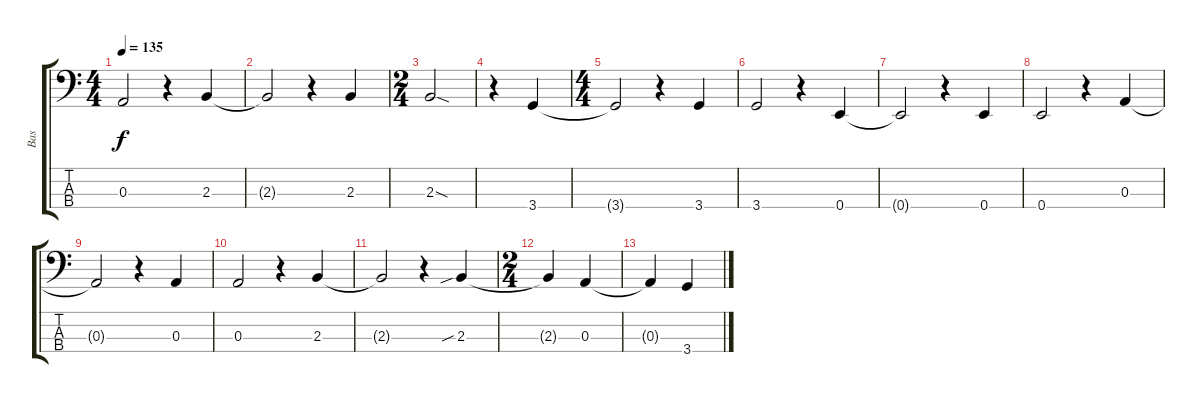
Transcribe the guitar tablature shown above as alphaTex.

\track ("Bas" "Bas") {instrument electricbassfinger}
\staff {score tabs}
\tuning (G2 D2 A1 E1) {hide}
\ts (4 4)
\tempo 135
\clef f4
\ks c
0.3.2{dy f} r.4 2.3.4 |
2.3{t}.2 r.4 2.3.4 |
\ts (2 4)
2.3{sod}.2 |
r.4 3.4.4 |
\ts (4 4)
3.4{t}.2 r.4 3.4.4 |
3.4.2 r.4 0.4.4 |
0.4{t}.2 r.4 0.4.4 |
0.4.2 r.4 0.3.4 |
0.3{t}.2 r.4 0.3.4 |
0.3.2 r.4 2.3.4 |
2.3{t}.2 r.4 2.3{sib}.4 |
\ts (2 4)
2.3{t}.4 0.3.4 |
0.3{t}.4 3.4.4
